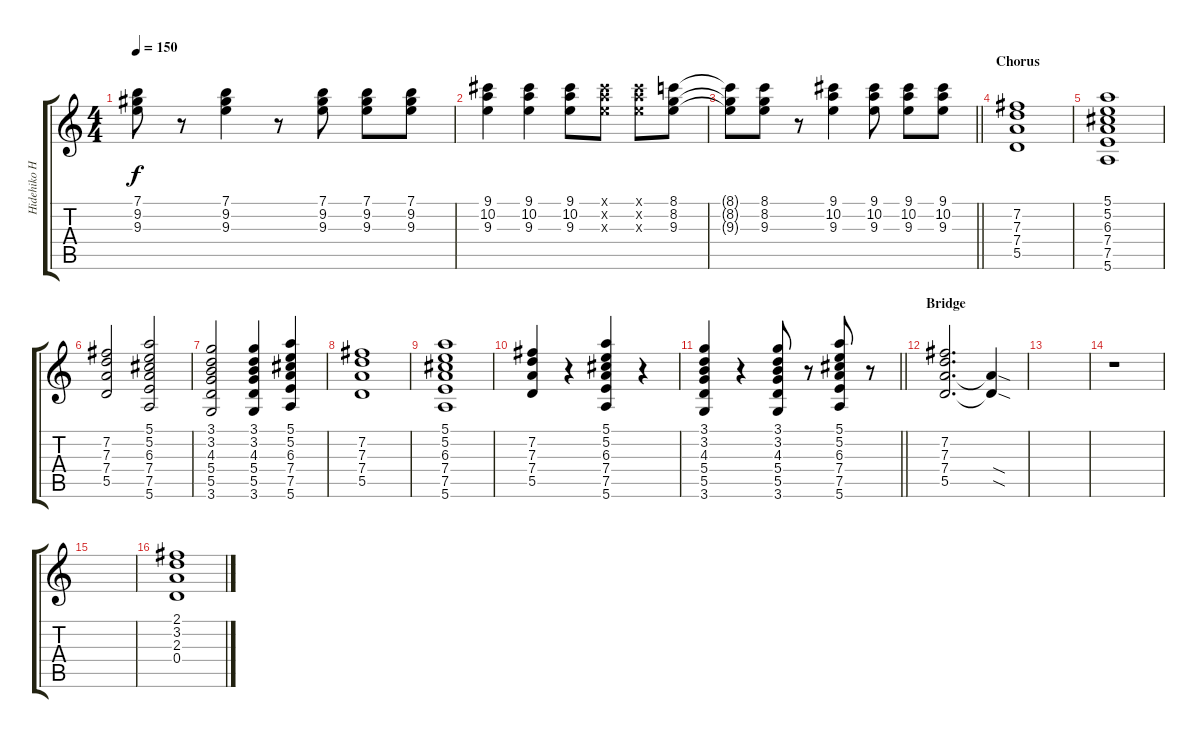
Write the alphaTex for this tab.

\track ("Hidehiko Hoshino" "Hidehiko H") {instrument electricguitarjazz}
\staff {score tabs}
\tuning (E4 B3 G3 D3 A2 E2) {hide}
\ts (4 4)
\tempo 150
\clef g2
\ks c
(7.1 9.2 9.3).8{dy f} r.8 (7.1 9.2 9.3).4 r.8 (7.1 9.2 9.3).8 (7.1 9.2 9.3).8 (7.1 9.2 9.3).8 |
(9.1 10.2 9.3).4 (9.1 10.2 9.3).4 (9.1 10.2 9.3).8 (9.1{x} 10.2{x} 9.3{x}).8 (9.1{x} 10.2{x} 9.3{x}).8 (8.1 8.2 9.3).8 |
\barLineRight lightlight
(8.1{t} 8.2{t} 9.3{t}).8 (8.1 8.2 9.3).8 r.8 (9.1 10.2 9.3).4 (9.1 10.2 9.3).8 (9.1 10.2 9.3).8 (9.1 10.2 9.3).8 |
\section ("" "Chorus")
(7.2 7.3 7.4 5.5).1 |
(5.1 5.2 6.3 7.4 7.5 5.6).1 |
(7.2 7.3 7.4 5.5).2 (5.1 5.2 6.3 7.4 7.5 5.6).2 |
(3.1 3.2 4.3 5.4 5.5 3.6).2 (3.1 3.2 4.3 5.4 5.5 3.6).4 (5.1 5.2 6.3 7.4 7.5 5.6).4 |
(7.2 7.3 7.4 5.5).1 |
(5.1 5.2 6.3 7.4 7.5 5.6).1 |
(7.2 7.3 7.4 5.5).4 r.4 (5.1 5.2 6.3 7.4 7.5 5.6).4 r.4 |
\barLineRight lightlight
(3.1 3.2 4.3 5.4 5.5 3.6).4 r.4 (3.1 3.2 4.3 5.4 5.5 3.6).8 r.8 (5.1 5.2 6.3 7.4 7.5 5.6).8 r.8 |
\section ("" "Bridge")
(7.2 7.3 7.4 5.5).2{d} (7.4{sod t} 5.5{sod t}).4 |
|
r.1 |
|
(2.1 3.2 2.3 0.4).1
